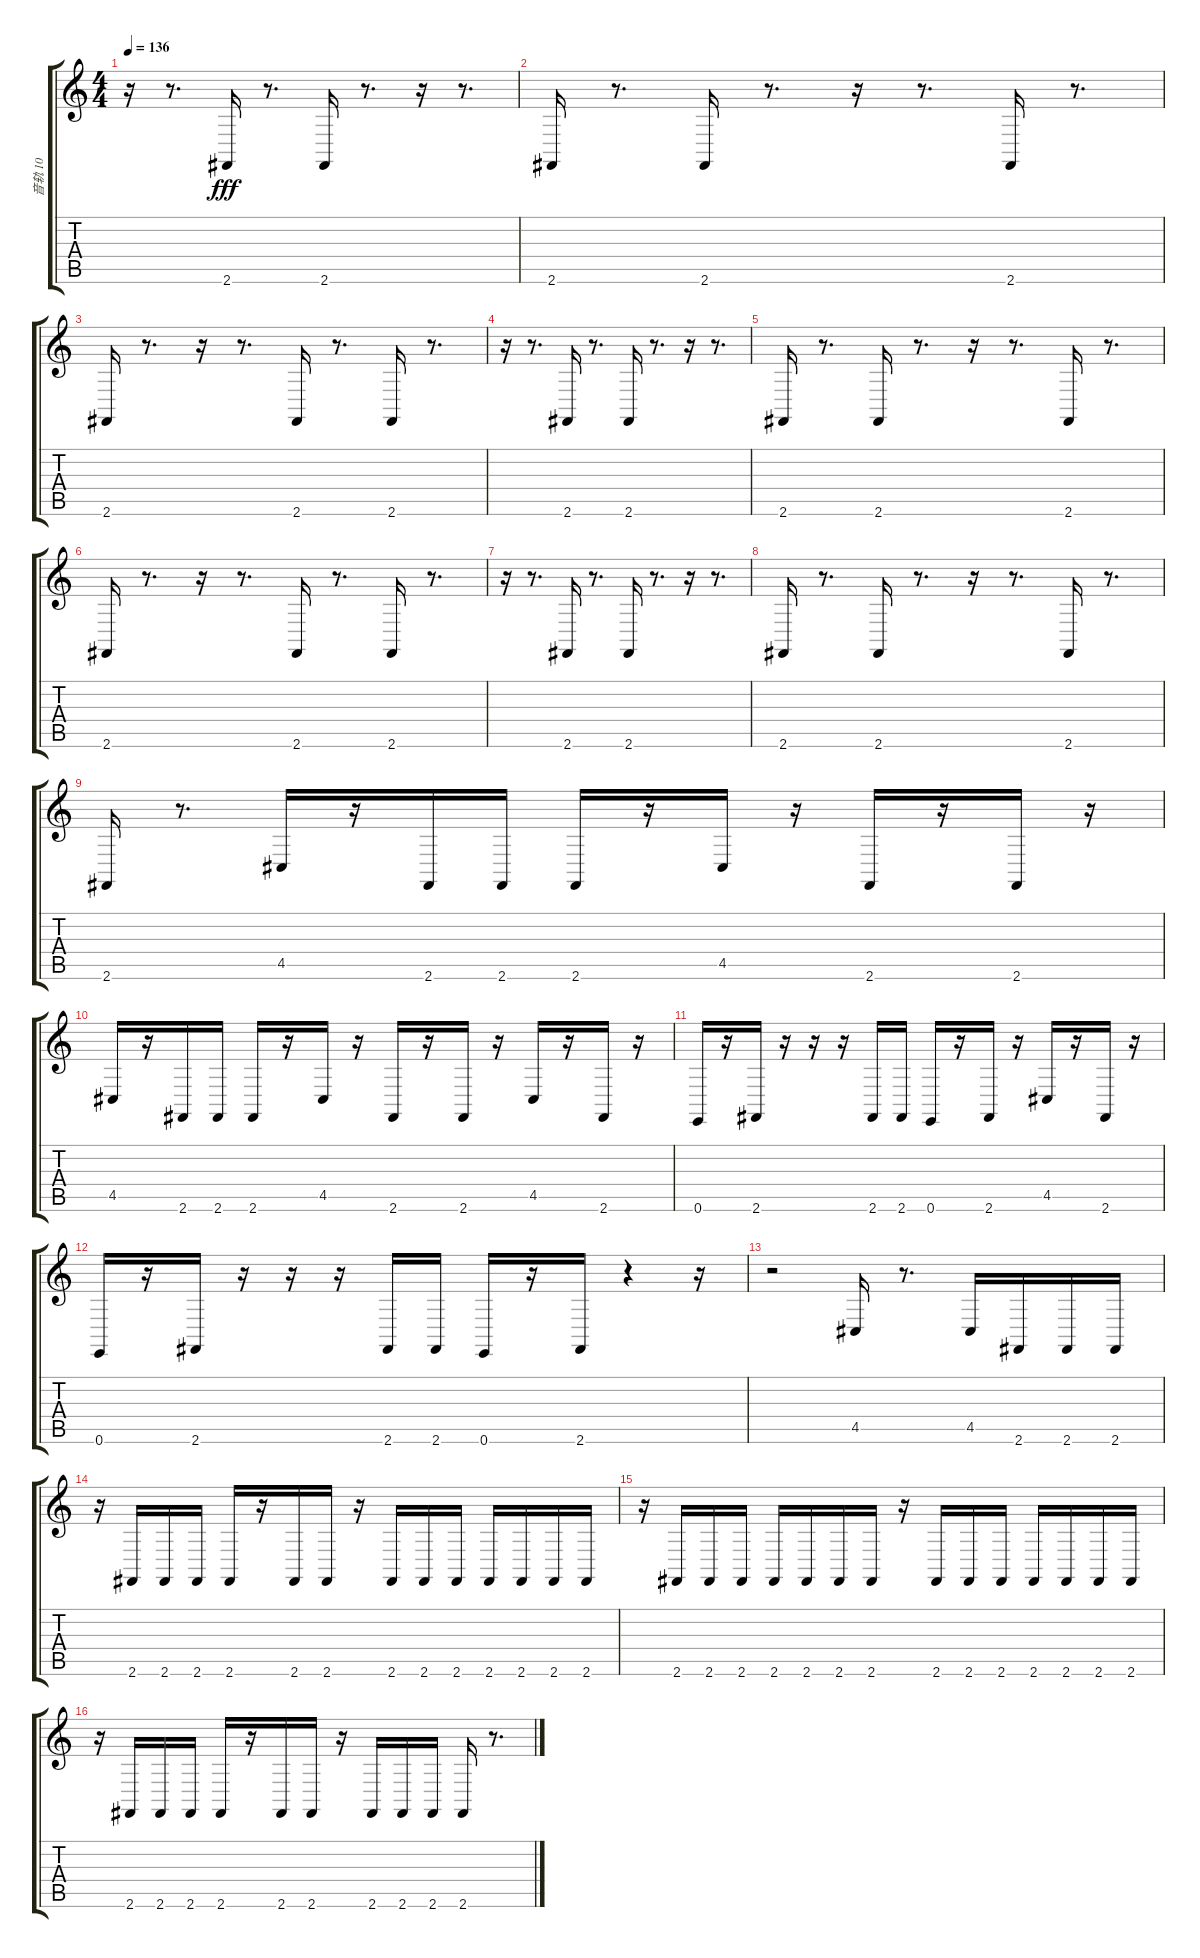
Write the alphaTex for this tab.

\track ("音轨 10" "音轨 10") {instrument acousticgrandpiano}
\staff {score tabs}
\tuning (E4 B3 G3 D3 A2 E2) {hide}
\ts (4 4)
\tempo 136
\clef g2
\ks c
r.16{dy fff instrument acousticgrandpiano} r.8{d} 2.6.16 r.8{d} 2.6.16 r.8{d} r.16 r.8{d} |
2.6.16 r.8{d} 2.6.16 r.8{d} r.16 r.8{d} 2.6.16 r.8{d} |
2.6.16 r.8{d} r.16 r.8{d} 2.6.16 r.8{d} 2.6.16 r.8{d} |
r.16 r.8{d} 2.6.16 r.8{d} 2.6.16 r.8{d} r.16 r.8{d} |
2.6.16 r.8{d} 2.6.16 r.8{d} r.16 r.8{d} 2.6.16 r.8{d} |
2.6.16 r.8{d} r.16 r.8{d} 2.6.16 r.8{d} 2.6.16 r.8{d} |
r.16 r.8{d} 2.6.16 r.8{d} 2.6.16 r.8{d} r.16 r.8{d} |
2.6.16 r.8{d} 2.6.16 r.8{d} r.16 r.8{d} 2.6.16 r.8{d} |
2.6.16 r.8{d} 4.5.16 r.16 2.6.16 2.6.16 2.6.16 r.16 4.5.16 r.16 2.6.16 r.16 2.6.16 r.16 |
4.5.16 r.16 2.6.16 2.6.16 2.6.16 r.16 4.5.16 r.16 2.6.16 r.16 2.6.16 r.16 4.5.16 r.16 2.6.16 r.16 |
0.6.16 r.16 2.6.16 r.16 r.16 r.16 2.6.16 2.6.16 0.6.16 r.16 2.6.16 r.16 4.5.16 r.16 2.6.16 r.16 |
0.6.16 r.16 2.6.16 r.16 r.16 r.16 2.6.16 2.6.16 0.6.16 r.16 2.6.16 r.4 r.16 |
r.2 4.5.16 r.8{d} 4.5.16 2.6.16 2.6.16 2.6.16 |
r.16 2.6.16 2.6.16 2.6.16 2.6.16 r.16 2.6.16 2.6.16 r.16 2.6.16 2.6.16 2.6.16 2.6.16 2.6.16 2.6.16 2.6.16 |
r.16 2.6.16 2.6.16 2.6.16 2.6.16 2.6.16 2.6.16 2.6.16 r.16 2.6.16 2.6.16 2.6.16 2.6.16 2.6.16 2.6.16 2.6.16 |
r.16 2.6.16 2.6.16 2.6.16 2.6.16 r.16 2.6.16 2.6.16 r.16 2.6.16 2.6.16 2.6.16 2.6.16 r.8{d}
